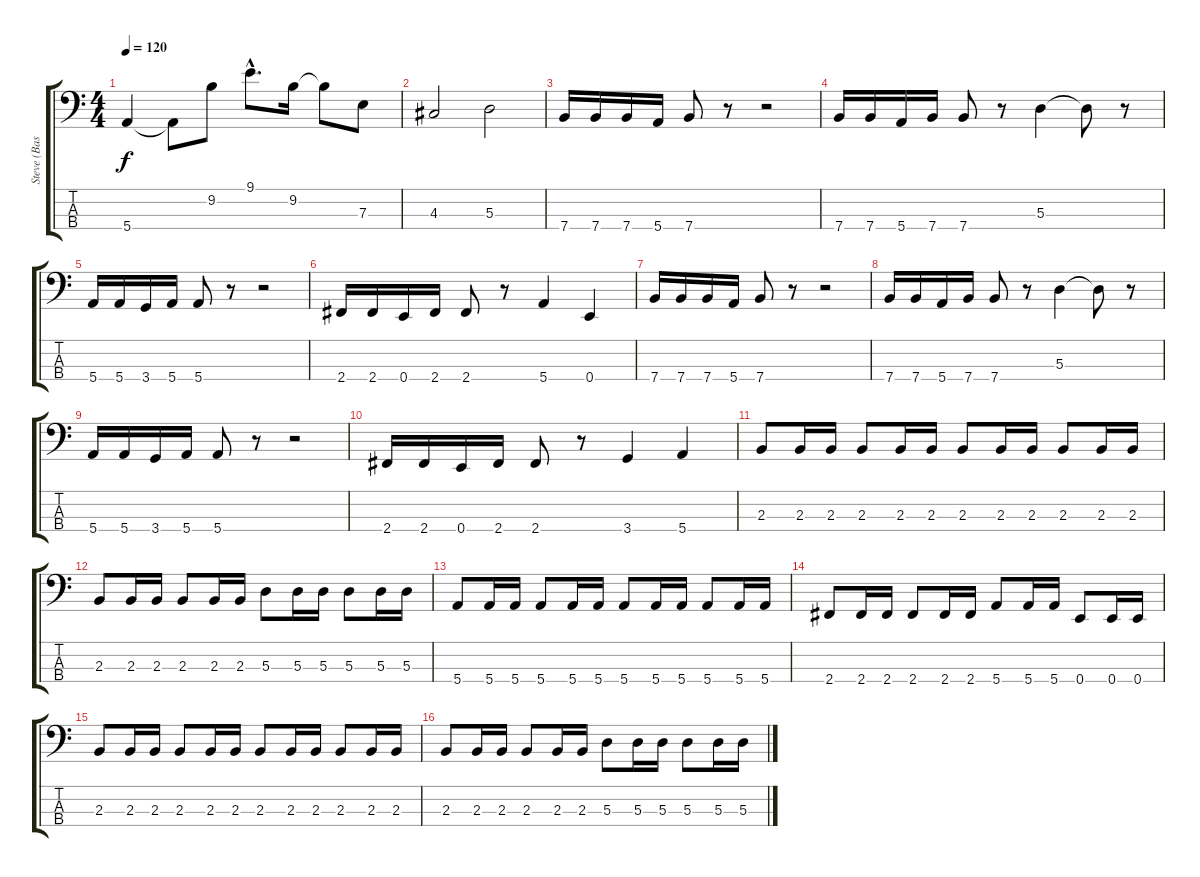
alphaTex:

\track ("Steve (Bass)" "Steve (Bas") {instrument electricbasspick}
\staff {score tabs}
\tuning (G2 D2 A1 E1) {hide}
\ts (4 4)
\tempo 120
\clef f4
\ks c
5.4.4{dy f} 5.4{t}.8 9.2.8 9.1{hac}.8{d} 9.2.16 9.2{t}.8 7.3.8 |
4.3.2 5.3.2 |
7.4.16 7.4.16 7.4.16 5.4.16 7.4.8 r.8 r.2 |
7.4.16 7.4.16 5.4.16 7.4.16 7.4.8 r.8 5.3.4 5.3{t}.8 r.8 |
5.4.16 5.4.16 3.4.16 5.4.16 5.4.8 r.8 r.2 |
2.4.16 2.4.16 0.4.16 2.4.16 2.4.8 r.8 5.4.4 0.4.4 |
7.4.16 7.4.16 7.4.16 5.4.16 7.4.8 r.8 r.2 |
7.4.16 7.4.16 5.4.16 7.4.16 7.4.8 r.8 5.3.4 5.3{t}.8 r.8 |
5.4.16 5.4.16 3.4.16 5.4.16 5.4.8 r.8 r.2 |
2.4.16 2.4.16 0.4.16 2.4.16 2.4.8 r.8 3.4.4 5.4.4 |
2.3.8 2.3.16 2.3.16 2.3.8 2.3.16 2.3.16 2.3.8 2.3.16 2.3.16 2.3.8 2.3.16 2.3.16 |
2.3.8 2.3.16 2.3.16 2.3.8 2.3.16 2.3.16 5.3.8 5.3.16 5.3.16 5.3.8 5.3.16 5.3.16 |
5.4.8 5.4.16 5.4.16 5.4.8 5.4.16 5.4.16 5.4.8 5.4.16 5.4.16 5.4.8 5.4.16 5.4.16 |
2.4.8 2.4.16 2.4.16 2.4.8 2.4.16 2.4.16 5.4.8 5.4.16 5.4.16 0.4.8 0.4.16 0.4.16 |
2.3.8 2.3.16 2.3.16 2.3.8 2.3.16 2.3.16 2.3.8 2.3.16 2.3.16 2.3.8 2.3.16 2.3.16 |
2.3.8 2.3.16 2.3.16 2.3.8 2.3.16 2.3.16 5.3.8 5.3.16 5.3.16 5.3.8 5.3.16 5.3.16
